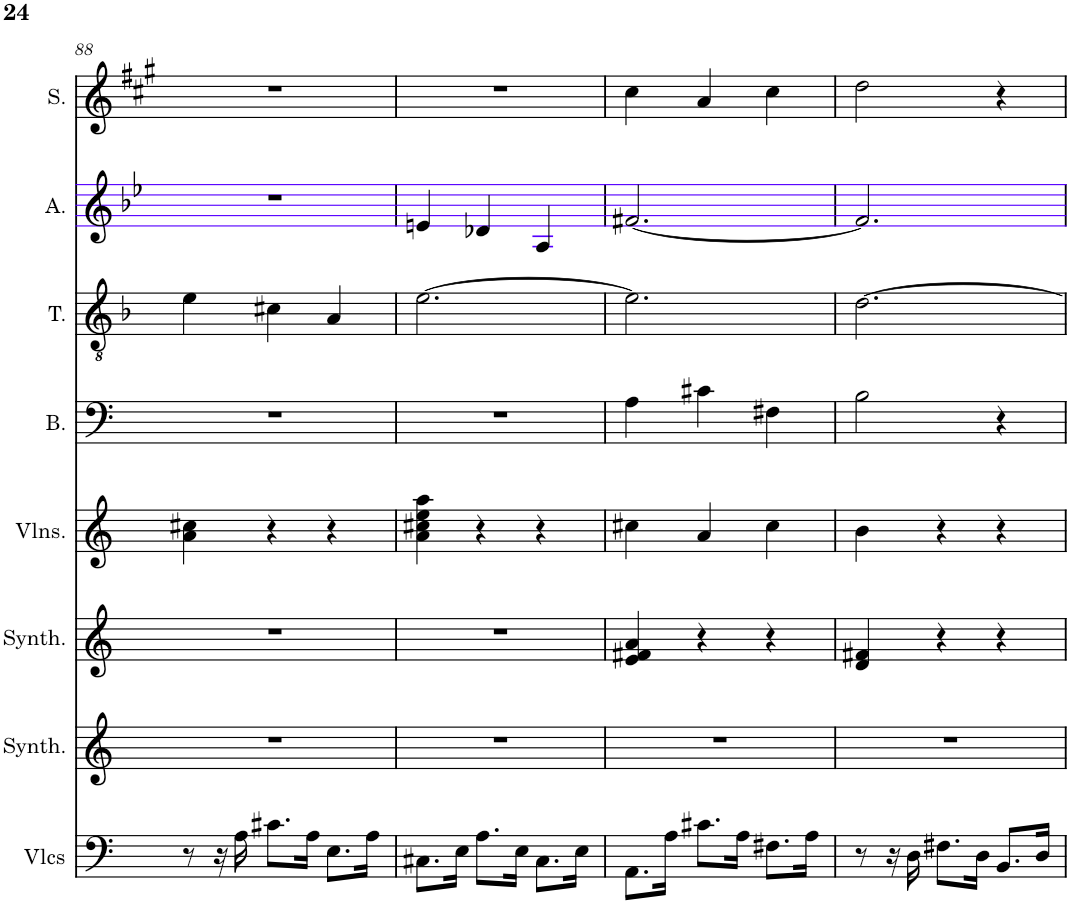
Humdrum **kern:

**kern	**kern	**kern	**kern	**kern	**kern	**kern	**kern
*part8	*part7	*part6	*part5	*part4	*part3	*part2	*part1
*staff8	*staff7	*staff6	*staff5	*staff4	*staff3	*staff2	*staff1
*I"Violoncelles, D'Bass/Strings, etc	*I"Synthétiseur d'instruments à cordes, Synth strings, etc	*I"Synthétiseur d'instruments à cordes, Synth strings 2	*I"Violons, 1st violins	*I"Basse	*I"Ténor	*I"Alto	*I"Soprano
*I'Vlcs	*I'Synth.	*I'Synth.	*I'Vlns.	*I'B.	*I'T.	*I'A.	*I'S.
!!LO:PB:g=z
*clefF4	*clefF4	*clefG2	*clefG2	*clefF4	*clefGv2	*clefG2	*clefG2
*k[]	*k[]	*k[]	*k[]	*k[]	*k[b-]	*k[b-e-]	*k[f#c#g#]
*M3/4	*M3/4	*M3/4	*M3/4	*M3/4	*M3/4	*M3/4	*M3/4
=88	=88	=88	=88	=88	=88	=88	=88
8r	2.r	2.r	4a\ 4cc#X\	2.r	4e\	2.r	2.r
16r	.	.	.	.	.	.	.
16A\	.	.	.	.	.	.	.
8.c#X\L	.	.	4r	.	4c#X\	.	.
16A\Jk	.	.	.	.	.	.	.
8.E\L	.	.	4r	.	4A/	.	.
16A\Jk	.	.	.	.	.	.	.
=89	=89	=89	=89	=89	=89	=89	=89
8.C#X\L	2.r	2.r	4a\ 4cc#X\ 4ee\ 4aa\	2.r	[2.e\	4en/	2.r
16E\Jk	.	.	.	.	.	.	.
8.A\L	.	.	4r	.	.	4d-X/	.
16E\Jk	.	.	.	.	.	.	.
8.C#\L	.	.	4r	.	.	4A/	.
16E\Jk	.	.	.	.	.	.	.
=90	=90	=90	=90	=90	=90	=90	=90
8.AA\L	2.r	4e/ 4f#X/ 4a/	4cc#X\	4A\	2.e\]	[2.f#X/	4cc#\
16A\Jk	.	.	.	.	.	.	.
8.c#X\L	.	4r	4a/	4c#X\	.	.	4a/
16A\Jk	.	.	.	.	.	.	.
8.F#X\L	.	4r	4cc#\	4F#X\	.	.	4cc#\
16A\Jk	.	.	.	.	.	.	.
=91	=91	=91	=91	=91	=91	=91	=91
8r	2.r	4d/ 4f#X/	4b\	2B\	[2.d\	2.f#/]	2dd\
16r	.	.	.	.	.	.	.
16D\	.	.	.	.	.	.	.
8.F#X\L	.	4r	4r	.	.	.	.
16D\Jk	.	.	.	.	.	.	.
8.BB/L	.	4r	4r	4r	.	.	4r
16D/Jk	.	.	.	.	.	.	.
=	=	=	=	=	=	=	=
*-	*-	*-	*-	*-	*-	*-	*-
